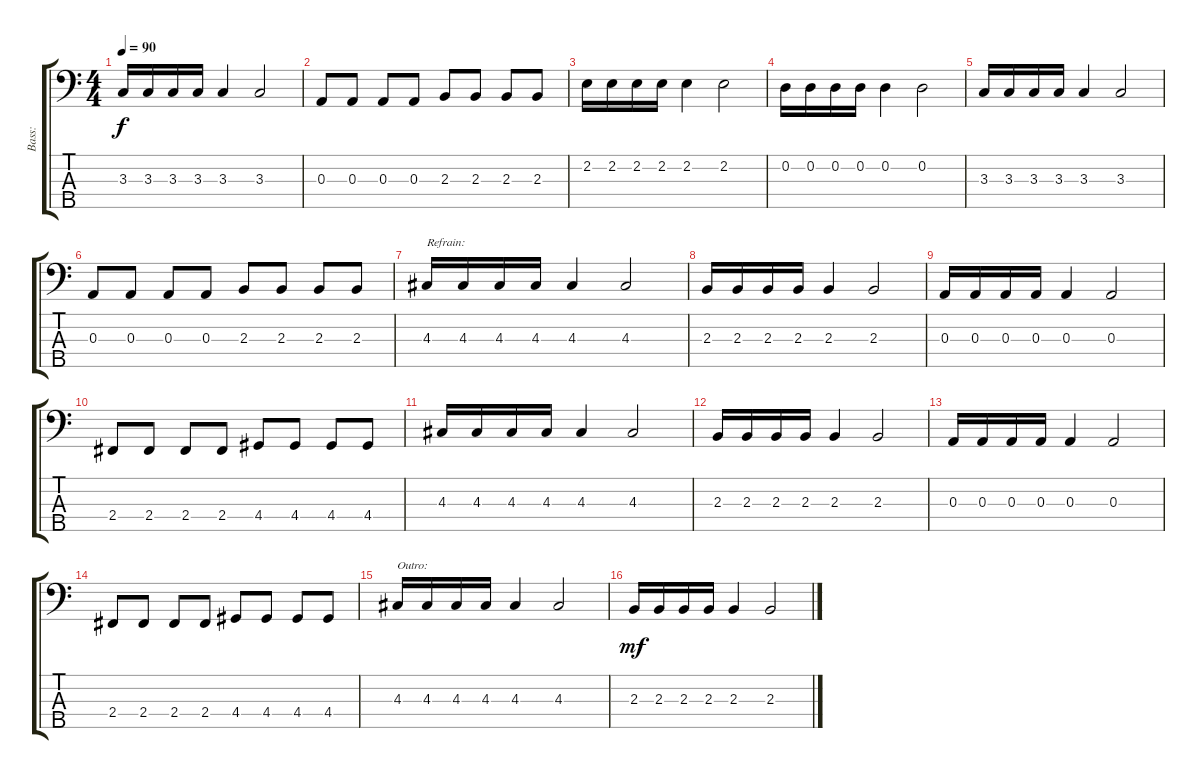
\track ("Bass:" "Bass:") {instrument electricbasspick}
\staff {score tabs}
\tuning (G2 D2 A1 E1 B0) {hide}
\ts (4 4)
\tempo 90
\clef f4
\ks c
3.3.16{dy f} 3.3.16 3.3.16 3.3.16 3.3.4 3.3.2 |
0.3.8 0.3.8 0.3.8 0.3.8 2.3.8 2.3.8 2.3.8 2.3.8 |
2.2.16 2.2.16 2.2.16 2.2.16 2.2.4 2.2.2 |
0.2.16 0.2.16 0.2.16 0.2.16 0.2.4 0.2.2 |
3.3.16 3.3.16 3.3.16 3.3.16 3.3.4 3.3.2 |
0.3.8 0.3.8 0.3.8 0.3.8 2.3.8 2.3.8 2.3.8 2.3.8 |
4.3.16{txt "Refrain:"} 4.3.16 4.3.16 4.3.16 4.3.4 4.3.2 |
2.3.16 2.3.16 2.3.16 2.3.16 2.3.4 2.3.2 |
0.3.16 0.3.16 0.3.16 0.3.16 0.3.4 0.3.2 |
2.4.8 2.4.8 2.4.8 2.4.8 4.4.8 4.4.8 4.4.8 4.4.8 |
4.3.16 4.3.16 4.3.16 4.3.16 4.3.4 4.3.2 |
2.3.16 2.3.16 2.3.16 2.3.16 2.3.4 2.3.2 |
0.3.16 0.3.16 0.3.16 0.3.16 0.3.4 0.3.2 |
2.4.8 2.4.8 2.4.8 2.4.8 4.4.8 4.4.8 4.4.8 4.4.8 |
4.3.16{txt "Outro:"} 4.3.16 4.3.16 4.3.16 4.3.4 4.3.2 |
2.3.16{dy mf} 2.3.16 2.3.16 2.3.16 2.3.4 2.3.2
